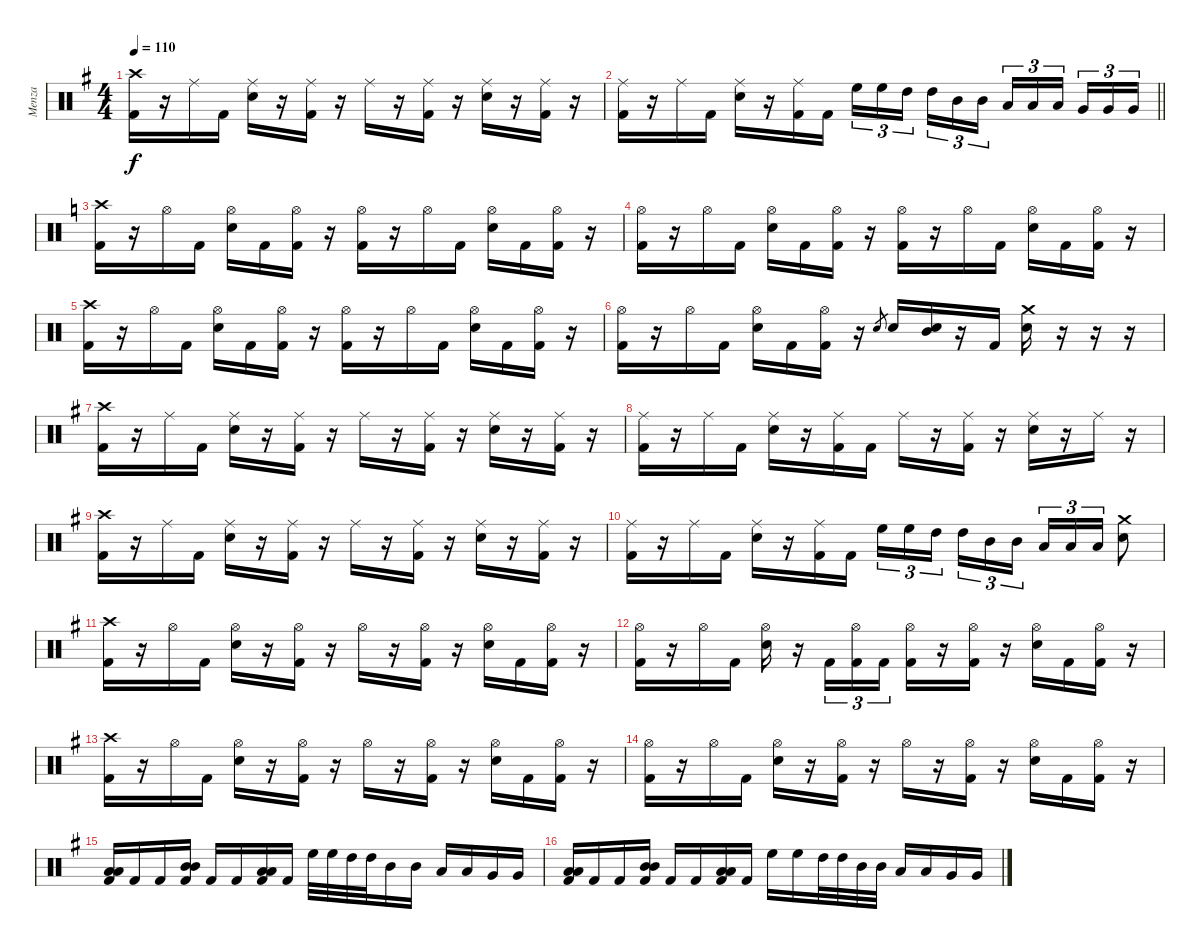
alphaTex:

\track ("Menza" "Menza") {instrument percussion}
\staff {score}
\articulation defaults
\ts (4 4)
\tempo 110
\clef neutral
\ks g
("Crash high (hit)" "Kick (hit) 2").16{dy f} r.16 "Ride (middle)".16 "Kick (hit) 2".16 ("Ride (middle)" "Snare (hit) 2").16 r.16 ("Ride (middle)" "Kick (hit) 2").16 r.16 "Ride (middle)".16 r.16 ("Ride (middle)" "Kick (hit) 2").16 r.16 ("Ride (middle)" "Snare (hit) 2").16 r.16 ("Ride (middle)" "Kick (hit) 2").16 r.16 |
\barLineRight lightlight
("Ride (middle)" "Kick (hit) 2").16 r.16 "Ride (middle)".16 "Kick (hit) 2".16 ("Ride (middle)" "Snare (hit) 2").16 r.16 ("Ride (middle)" "Kick (hit) 2").16 "Kick (hit) 2".16 "High Floor Tom (hit)".16{tu (3 2)} "High Floor Tom (hit)".16{tu (3 2)} "High Tom (hit)".16{tu (3 2)} "High Tom (hit)".16{tu (3 2)} "Mid Tom (hit)".16{tu (3 2)} "Mid Tom (hit)".16{tu (3 2)} "Low Tom (hit)".16{tu (3 2)} "Low Tom (hit)".16{tu (3 2)} "Low Tom (hit)".16{tu (3 2)} "Very Low Tom (hit)".16{tu (3 2)} "Very Low Tom (hit)".16{tu (3 2)} "Very Low Tom (hit)".16{tu (3 2)} |
\ks c
("Crash high (hit)" "Kick (hit) 2").16 r.16 "Hi-Hat (open)".16 "Kick (hit) 2".16 ("Hi-Hat (open)" "Snare (hit) 2").16 "Kick (hit) 2".16 ("Hi-Hat (open)" "Kick (hit) 2").16 r.16 ("Hi-Hat (open)" "Kick (hit) 2").16 r.16 "Hi-Hat (open)".16 "Kick (hit) 2".16 ("Hi-Hat (open)" "Snare (hit) 2").16 "Kick (hit) 2".16 ("Hi-Hat (open)" "Kick (hit) 2").16 r.16 |
("Hi-Hat (open)" "Kick (hit) 2").16 r.16 "Hi-Hat (open)".16 "Kick (hit) 2".16 ("Hi-Hat (open)" "Snare (hit) 2").16 "Kick (hit) 2".16 ("Hi-Hat (open)" "Kick (hit) 2").16 r.16 ("Hi-Hat (open)" "Kick (hit) 2").16 r.16 "Hi-Hat (open)".16 "Kick (hit) 2".16 ("Hi-Hat (open)" "Snare (hit) 2").16 "Kick (hit) 2".16 ("Hi-Hat (open)" "Kick (hit) 2").16 r.16 |
("Crash high (hit)" "Kick (hit) 2").16 r.16 "Hi-Hat (open)".16 "Kick (hit) 2".16 ("Hi-Hat (open)" "Snare (hit) 2").16 "Kick (hit) 2".16 ("Hi-Hat (open)" "Kick (hit) 2").16 r.16 ("Hi-Hat (open)" "Kick (hit) 2").16 r.16 "Hi-Hat (open)".16 "Kick (hit) 2".16 ("Hi-Hat (open)" "Snare (hit) 2").16 "Kick (hit) 2".16 ("Hi-Hat (open)" "Kick (hit) 2").16 r.16 |
("Hi-Hat (open)" "Kick (hit) 2").16 r.16 "Hi-Hat (open)".16 "Kick (hit) 2".16 ("Hi-Hat (open)" "Snare (hit) 2").16 "Kick (hit) 2".16 ("Hi-Hat (open)" "Kick (hit) 2").16 r.16 "Snare (hit) 2".8{gr} "Snare (hit) 2".16 ("Mid Tom (hit)" "Snare (hit) 2").16 r.16 "Kick (hit) 2".16 ("Crash medium (hit)" "Snare (hit) 2").16 r.16 r.16 r.16 |
\ks g
("Crash high (hit)" "Kick (hit) 2").16 r.16 "Ride (middle)".16 "Kick (hit) 2".16 ("Ride (middle)" "Snare (hit) 2").16 r.16 ("Ride (middle)" "Kick (hit) 2").16 r.16 "Ride (middle)".16 r.16 ("Ride (middle)" "Kick (hit) 2").16 r.16 ("Ride (middle)" "Snare (hit) 2").16 r.16 ("Ride (middle)" "Kick (hit) 2").16 r.16 |
("Ride (middle)" "Kick (hit) 2").16 r.16 "Ride (middle)".16 "Kick (hit) 2".16 ("Ride (middle)" "Snare (hit) 2").16 r.16 ("Ride (middle)" "Kick (hit) 2").16 "Kick (hit) 2".16 "Ride (middle)".16 r.16 ("Ride (middle)" "Kick (hit) 2").16 r.16 ("Ride (middle)" "Snare (hit) 2").16 r.16 "Ride (middle)".16 r.16 |
("Crash high (hit)" "Kick (hit) 2").16 r.16 "Ride (middle)".16 "Kick (hit) 2".16 ("Ride (middle)" "Snare (hit) 2").16 r.16 ("Ride (middle)" "Kick (hit) 2").16 r.16 "Ride (middle)".16 r.16 ("Ride (middle)" "Kick (hit) 2").16 r.16 ("Ride (middle)" "Snare (hit) 2").16 r.16 ("Ride (middle)" "Kick (hit) 2").16 r.16 |
("Ride (middle)" "Kick (hit) 2").16 r.16 "Ride (middle)".16 "Kick (hit) 2".16 ("Ride (middle)" "Snare (hit) 2").16 r.16 ("Ride (middle)" "Kick (hit) 2").16 "Kick (hit) 2".16 "High Floor Tom (hit)".16{tu (3 2)} "High Floor Tom (hit)".16{tu (3 2)} "High Tom (hit)".16{tu (3 2)} "High Tom (hit)".16{tu (3 2)} "Mid Tom (hit)".16{tu (3 2)} "Mid Tom (hit)".16{tu (3 2)} "Low Tom (hit)".16{tu (3 2)} "Low Tom (hit)".16{tu (3 2)} "Low Tom (hit)".16{tu (3 2)} ("Crash medium (hit)" "Snare (hit) 2").8 |
("Crash high (hit)" "Kick (hit) 2").16 r.16 "Hi-Hat (open)".16 "Kick (hit) 2".16 ("Hi-Hat (open)" "Snare (hit) 2").16 r.16 ("Hi-Hat (open)" "Kick (hit) 2").16 r.16 "Hi-Hat (open)".16 r.16 ("Hi-Hat (open)" "Kick (hit) 2").16 r.16 ("Hi-Hat (open)" "Snare (hit) 2").16 "Kick (hit) 2".16 ("Hi-Hat (open)" "Kick (hit) 2").16 r.16 |
("Hi-Hat (open)" "Kick (hit) 2").16 r.16 "Hi-Hat (open)".16 "Kick (hit) 2".16 ("Hi-Hat (open)" "Snare (hit) 2").16 r.16 "Kick (hit) 2".16{tu (3 2)} ("Hi-Hat (open)" "Kick (hit) 2").16{tu (3 2)} "Kick (hit) 2".16{tu (3 2)} ("Hi-Hat (open)" "Kick (hit) 2").16 r.16 ("Hi-Hat (open)" "Kick (hit) 2").16 r.16 ("Hi-Hat (open)" "Snare (hit) 2").16 "Kick (hit) 2".16 ("Hi-Hat (open)" "Kick (hit) 2").16 r.16 |
("Crash high (hit)" "Kick (hit) 2").16 r.16 "Hi-Hat (open)".16 "Kick (hit) 2".16 ("Hi-Hat (open)" "Snare (hit) 2").16 r.16 ("Hi-Hat (open)" "Kick (hit) 2").16 r.16 "Hi-Hat (open)".16 r.16 ("Hi-Hat (open)" "Kick (hit) 2").16 r.16 ("Hi-Hat (open)" "Snare (hit) 2").16 "Kick (hit) 2".16 ("Hi-Hat (open)" "Kick (hit) 2").16 r.16 |
("Hi-Hat (open)" "Kick (hit) 2").16 r.16 "Hi-Hat (open)".16 "Kick (hit) 2".16 ("Hi-Hat (open)" "Snare (hit) 2").16 r.16 ("Hi-Hat (open)" "Kick (hit) 2").16 r.16 "Hi-Hat (open)".16 r.16 ("Hi-Hat (open)" "Kick (hit) 2").16 r.16 ("Hi-Hat (open)" "Snare (hit) 2").16 "Kick (hit) 2".16 ("Hi-Hat (open)" "Kick (hit) 2").16 r.16 |
("Low Tom (hit)" "Low Tom (hit)" "Kick (hit) 2").16 "Kick (hit) 2".16 "Kick (hit) 2".16 ("Mid Tom (hit)" "Mid Tom (hit)" "Kick (hit) 2").16 "Kick (hit) 2".16 "Kick (hit) 2".16 ("Low Tom (hit)" "Low Tom (hit)" "Kick (hit) 2").16 "Kick (hit) 2".16 "High Floor Tom (hit)".32 "High Floor Tom (hit)".32 "High Tom (hit)".32 "High Tom (hit)".32 "Mid Tom (hit)".16 "Mid Tom (hit)".16 "Low Tom (hit)".16 "Low Tom (hit)".16 "Very Low Tom (hit)".16 "Very Low Tom (hit)".16 |
("Low Tom (hit)" "Low Tom (hit)" "Kick (hit) 2").16 "Kick (hit) 2".16 "Kick (hit) 2".16 ("Mid Tom (hit)" "Mid Tom (hit)" "Kick (hit) 2").16 "Kick (hit) 2".16 "Kick (hit) 2".16 ("Low Tom (hit)" "Low Tom (hit)" "Kick (hit) 2").16 "Kick (hit) 2".16 "High Floor Tom (hit)".16 "High Floor Tom (hit)".16 "High Tom (hit)".32 "High Tom (hit)".32 "Mid Tom (hit)".32 "Mid Tom (hit)".32 "Low Tom (hit)".16 "Low Tom (hit)".16 "Very Low Tom (hit)".16 "Very Low Tom (hit)".16
